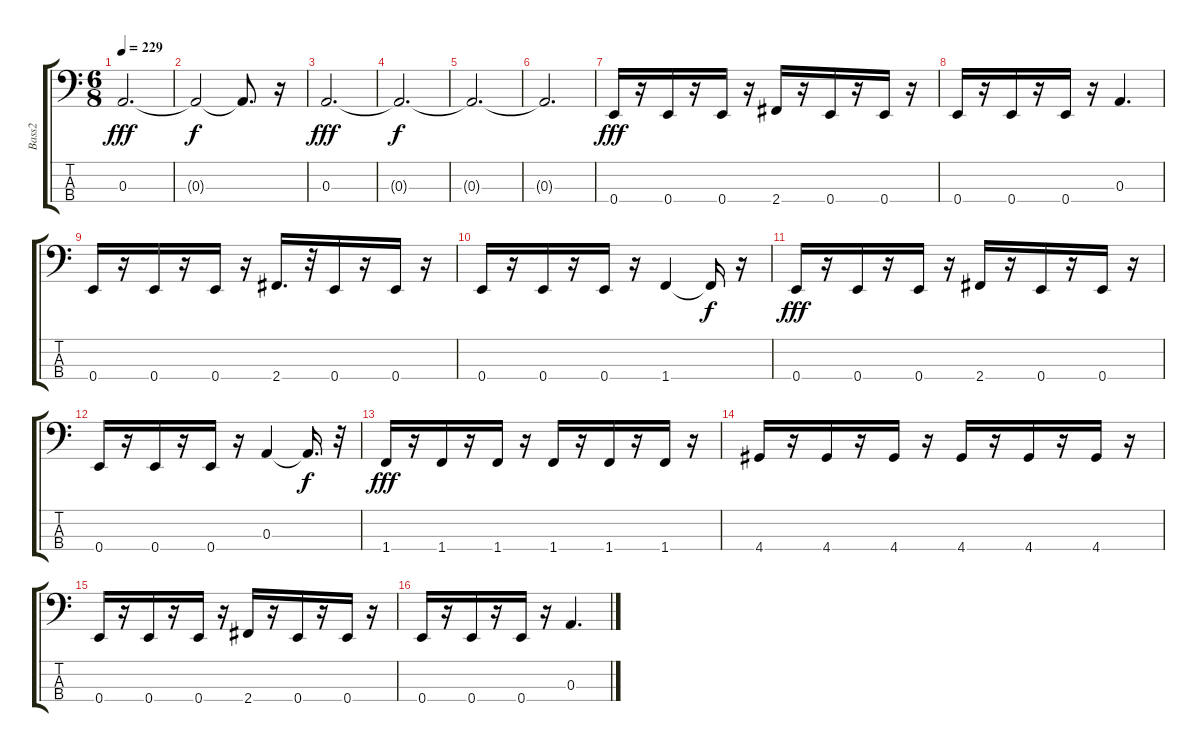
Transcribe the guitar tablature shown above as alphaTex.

\track ("Bass2" "Bass2") {instrument electricbassfinger}
\staff {score tabs}
\tuning (G2 D2 A1 E1) {hide}
\ts (6 8)
\tempo 229
\clef f4
\ks c
0.3.2{d dy fff} |
0.3{t}.2{dy f} 0.3{t}.8{d} r.16 |
0.3.2{d dy fff} |
0.3{t}.2{d dy f} |
0.3{t}.2{d} |
0.3{t}.2{d} |
0.4.16{dy fff} r.16 0.4.16 r.16 0.4.16 r.16 2.4.16 r.16 0.4.16 r.16 0.4.16 r.16 |
0.4.16 r.16 0.4.16 r.16 0.4.16 r.16 0.3.4{d} |
0.4.16 r.16 0.4.16 r.16 0.4.16 r.16 2.4.16{d} r.32 0.4.16 r.16 0.4.16 r.16 |
0.4.16 r.16 0.4.16 r.16 0.4.16 r.16 1.4.4 1.4{t}.16{dy f} r.16 |
0.4.16{dy fff} r.16 0.4.16 r.16 0.4.16 r.16 2.4.16 r.16 0.4.16 r.16 0.4.16 r.16 |
0.4.16 r.16 0.4.16 r.16 0.4.16 r.16 0.3.4 0.3{t}.16{d dy f} r.32 |
1.4.16{dy fff} r.16 1.4.16 r.16 1.4.16 r.16 1.4.16 r.16 1.4.16 r.16 1.4.16 r.16 |
4.4.16 r.16 4.4.16 r.16 4.4.16 r.16 4.4.16 r.16 4.4.16 r.16 4.4.16 r.16 |
0.4.16 r.16 0.4.16 r.16 0.4.16 r.16 2.4.16 r.16 0.4.16 r.16 0.4.16 r.16 |
0.4.16 r.16 0.4.16 r.16 0.4.16 r.16 0.3.4{d}
